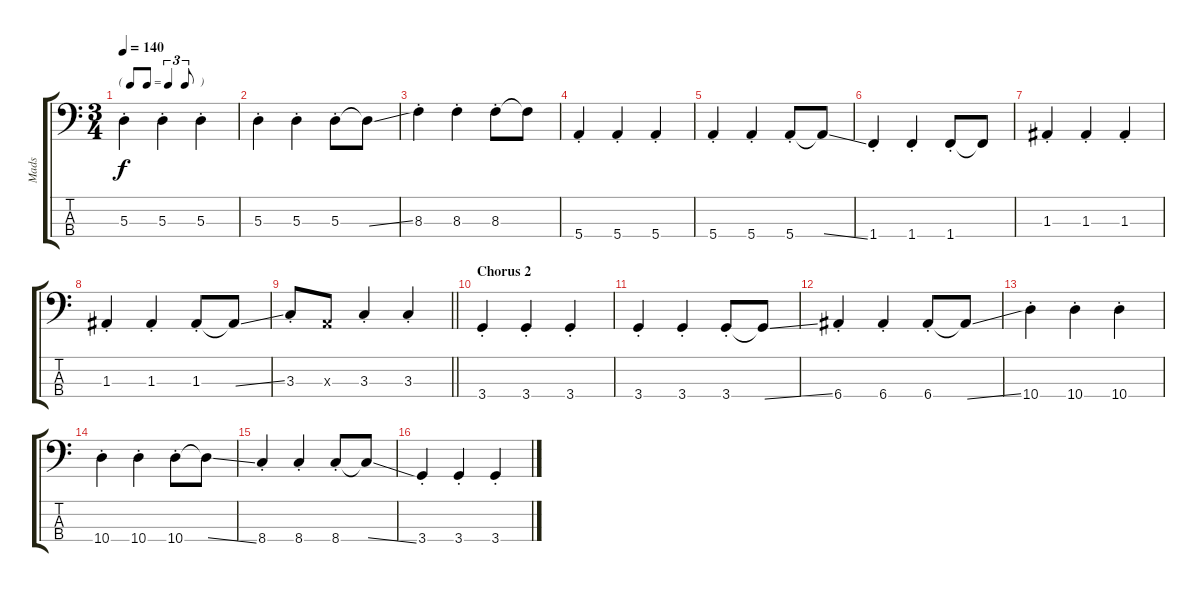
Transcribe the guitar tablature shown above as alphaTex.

\track ("Mads " "Mads ") {instrument electricbassfinger}
\staff {score tabs}
\tuning (G2 D2 A1 E1) {hide}
\ts (3 4)
\tf triplet8th
\tempo 140
\clef f4
\ks c
5.3{st}.4{dy f} 5.3{st}.4 5.3{st}.4 |
5.3{st}.4 5.3{st}.4 5.3{st}.8 5.3{ss t}.8 |
8.3{st}.4 8.3{st}.4 8.3{st}.8 8.3{t}.8 |
5.4{st}.4 5.4{st}.4 5.4{st}.4 |
5.4{st}.4 5.4{st}.4 5.4{st}.8 5.4{ss t}.8 |
1.4{st}.4 1.4{st}.4 1.4{st}.8 1.4{t}.8 |
1.3{st}.4 1.3{st}.4 1.3{st}.4 |
1.3{st}.4 1.3{st}.4 1.3{st}.8 1.3{ss t}.8 |
\barLineRight lightlight
3.3{st}.8 0.3{x}.8 3.3{st}.4 3.3{st}.4 |
\section ("" "Chorus 2")
3.4{st}.4 3.4{st}.4 3.4{st}.4 |
3.4{st}.4 3.4{st}.4 3.4{st}.8 3.4{ss t}.8 |
6.4{st}.4 6.4{st}.4 6.4{st}.8 6.4{ss t}.8 |
10.4{st}.4 10.4{st}.4 10.4{st}.4 |
10.4{st}.4 10.4{st}.4 10.4{st}.8 10.4{ss t}.8 |
8.4{st}.4 8.4{st}.4 8.4{st}.8 8.4{ss t}.8 |
3.4{st}.4 3.4{st}.4 3.4{st}.4
